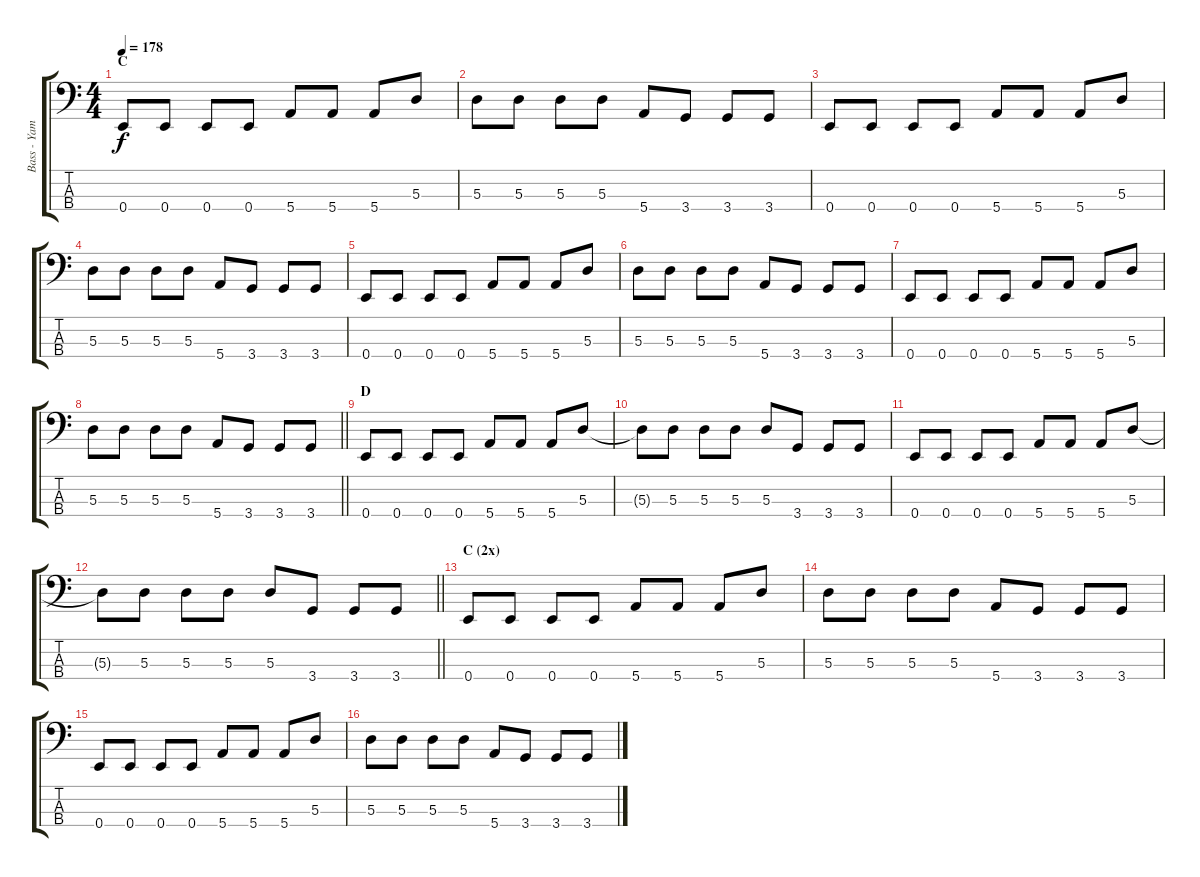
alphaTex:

\track ("Bass - Yamada" "Bass - Yam") {instrument electricbasspick}
\staff {score tabs}
\tuning (G2 D2 A1 E1) {hide}
\ts (4 4)
\section ("" "C")
\tempo 178
\clef f4
\ks c
0.4.8{dy f} 0.4.8 0.4.8 0.4.8 5.4.8 5.4.8 5.4.8 5.3.8 |
5.3.8 5.3.8 5.3.8 5.3.8 5.4.8 3.4.8 3.4.8 3.4.8 |
0.4.8 0.4.8 0.4.8 0.4.8 5.4.8 5.4.8 5.4.8 5.3.8 |
5.3.8 5.3.8 5.3.8 5.3.8 5.4.8 3.4.8 3.4.8 3.4.8 |
0.4.8 0.4.8 0.4.8 0.4.8 5.4.8 5.4.8 5.4.8 5.3.8 |
5.3.8 5.3.8 5.3.8 5.3.8 5.4.8 3.4.8 3.4.8 3.4.8 |
0.4.8 0.4.8 0.4.8 0.4.8 5.4.8 5.4.8 5.4.8 5.3.8 |
\barLineRight lightlight
5.3.8 5.3.8 5.3.8 5.3.8 5.4.8 3.4.8 3.4.8 3.4.8 |
\section ("" "D")
0.4.8 0.4.8 0.4.8 0.4.8 5.4.8 5.4.8 5.4.8 5.3.8 |
5.3{t}.8 5.3.8 5.3.8 5.3.8 5.3.8 3.4.8 3.4.8 3.4.8 |
0.4.8 0.4.8 0.4.8 0.4.8 5.4.8 5.4.8 5.4.8 5.3.8 |
\barLineRight lightlight
5.3{t}.8 5.3.8 5.3.8 5.3.8 5.3.8 3.4.8 3.4.8 3.4.8 |
\section ("" "C (2x)")
0.4.8 0.4.8 0.4.8 0.4.8 5.4.8 5.4.8 5.4.8 5.3.8 |
5.3.8 5.3.8 5.3.8 5.3.8 5.4.8 3.4.8 3.4.8 3.4.8 |
0.4.8 0.4.8 0.4.8 0.4.8 5.4.8 5.4.8 5.4.8 5.3.8 |
5.3.8 5.3.8 5.3.8 5.3.8 5.4.8 3.4.8 3.4.8 3.4.8
